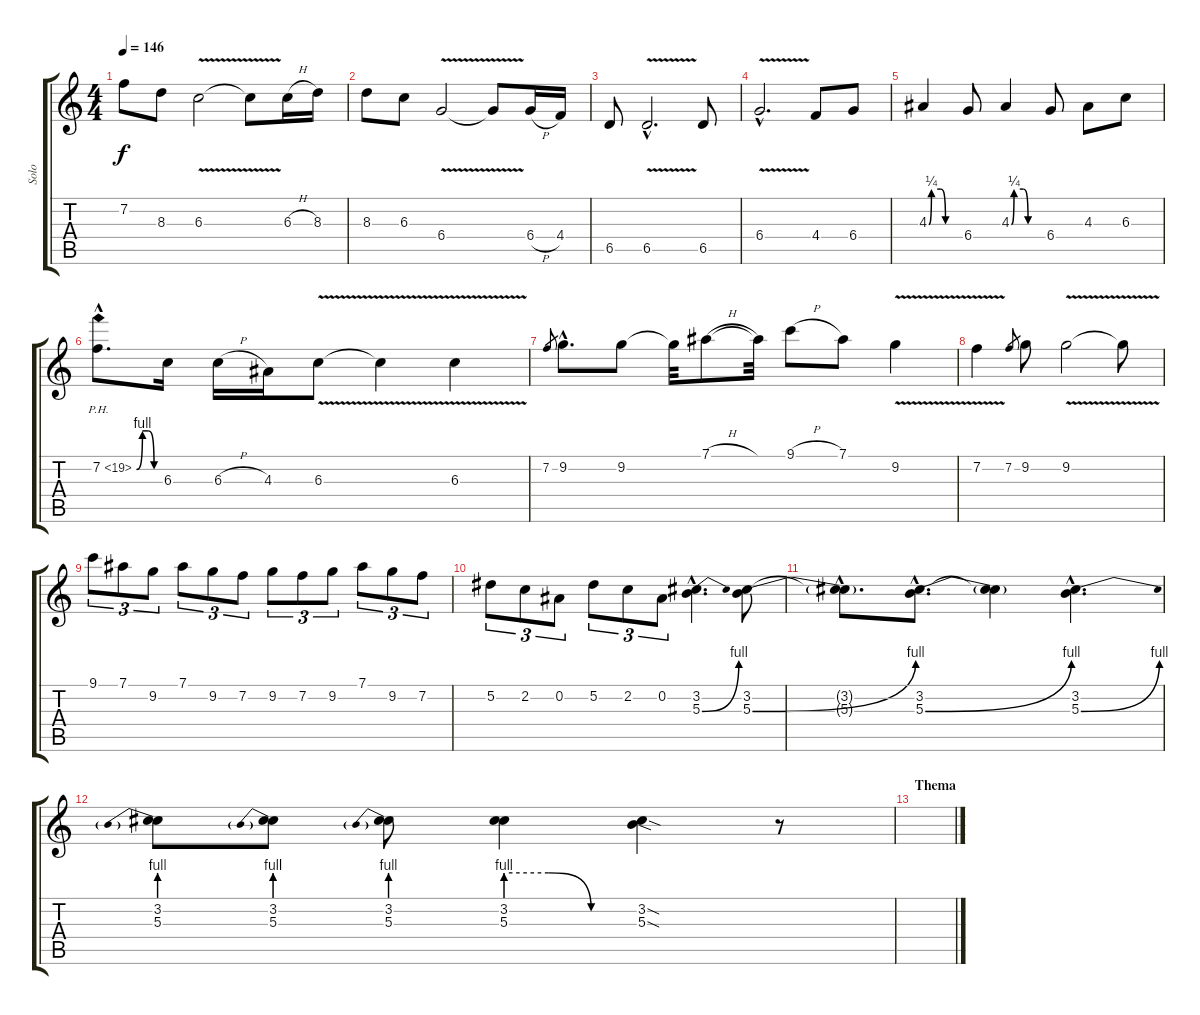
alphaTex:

\track ("Solo" "Solo") {instrument distortionguitar}
\staff {score tabs}
\tuning (Eb4 Bb3 Gb3 Db3 Ab2 Eb2) {hide}
\ts (4 4)
\tempo 146
\clef g2
\ks c
7.2.8{dy f} 8.3.8 6.3{v}.2 6.3{t}.8 6.3{h}.16 8.3.16 |
8.3.8 6.3.8 6.4{v}.2 6.4{t}.8 6.4{h}.16 4.4.16 |
6.5.8 6.5{v hac}.2{d} 6.5.8 |
6.4{v hac}.2{d} 4.4.8 6.4.8 |
4.3{be (custom 0 0 5 1 23 1 32 0 45 0 60 0)}.4 6.4.8 4.3{be (custom 0 0 5 1 23 1 32 0 45 0 60 0)}.4 6.4.8 4.3.8 6.3.8 |
7.2{be (custom 0 0 15 4 30 4 45 0 60 0) ph 12 hac}.8{d} 6.3.16 6.3{h}.16 4.3.16 6.3{v}.8 6.3{t}.4 6.3{v}.4 |
7.2.8{gr} 9.2{hac}.8{d} 9.2.8 9.2{t}.32 7.1{h}.8 7.1{t}.32 9.1{h}.8 7.1.8 9.2{v}.4 |
7.2{v}.4 7.2.8{gr} 9.2.8 9.2{v}.2 9.2{t}.8 |
9.1.8{tu (3 2)} 7.1.8{tu (3 2)} 9.2.8{tu (3 2)} 7.1.8{tu (3 2)} 9.2.8{tu (3 2)} 7.2.8{tu (3 2)} 9.2.8{tu (3 2)} 7.2.8{tu (3 2)} 9.2.8{tu (3 2)} 7.1.8{tu (3 2)} 9.2.8{tu (3 2)} 7.2.8{tu (3 2)} |
5.2.8{tu (3 2)} 2.2.8{tu (3 2)} 0.2.8{tu (3 2)} 5.2.8{tu (3 2)} 2.2.8{tu (3 2)} 0.2.8{tu (3 2)} (3.2{hac} 5.3{be (bend 0 0 60 4) hac}).4{d} (3.2 5.3{be (bend 0 0 60 4)}).8 |
(3.2{hac t} 5.3{hac t}).8{d} (3.2{hac} 5.3{be (bend 0 0 60 4) hac}).8{d} (3.2{t} 5.3{t}).4 (3.2{hac} 5.3{be (bend 0 0 60 4) hac}).4{d} |
(3.2 5.3{be (prebend 0 4 60 4)}).8 (3.2 5.3{be (prebend 0 4 60 4)}).8 (3.2 5.3{be (prebend 0 4 60 4)}).8 (3.2 5.3{be (custom 0 4 20 4 40 0 60 0)}).4 (3.2{sod} 5.3{sod}).4 r.8 |
\section ("" "Thema")
